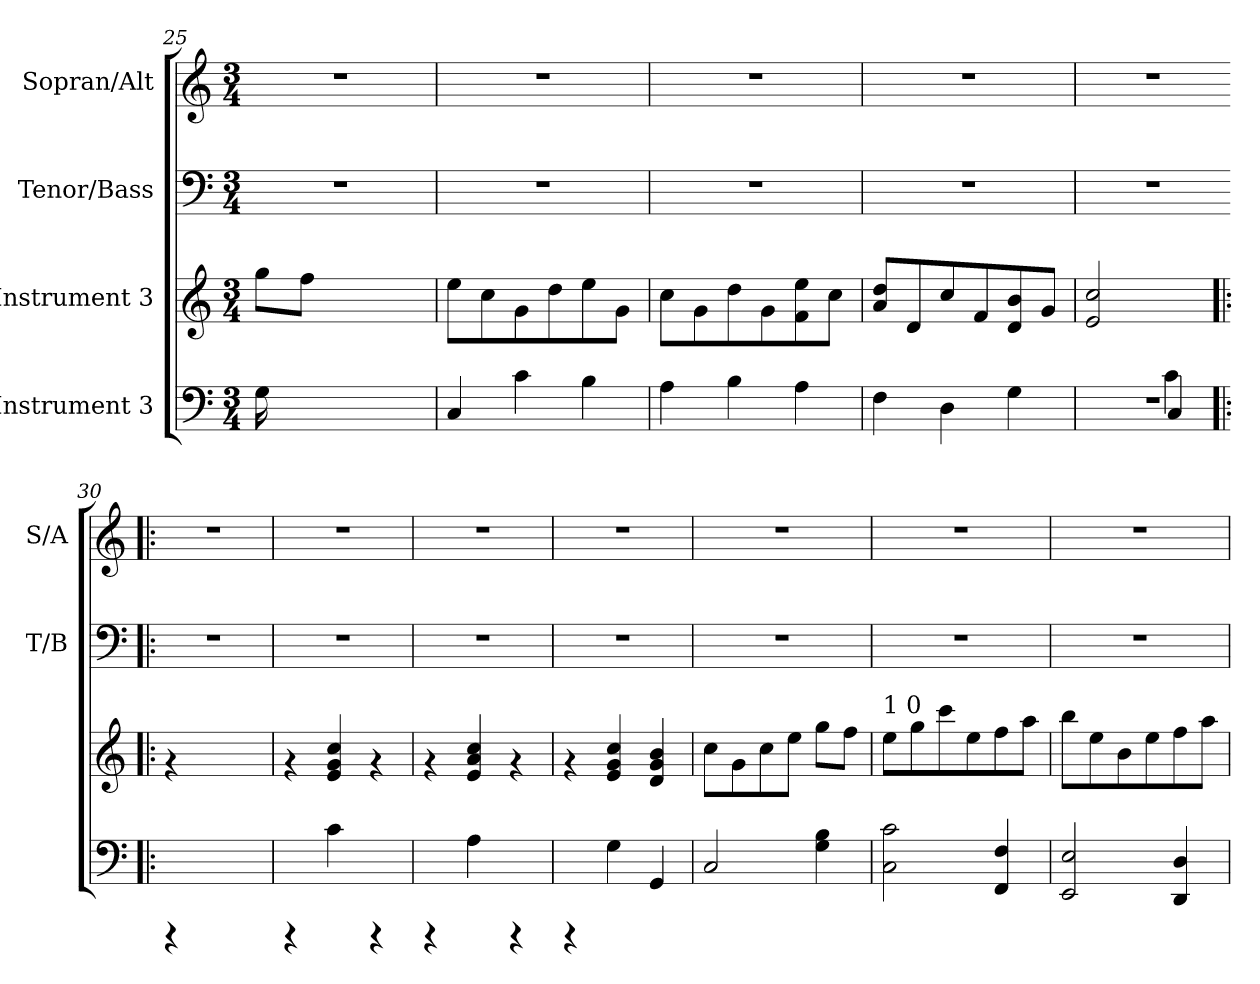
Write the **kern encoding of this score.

**kern	**kern	**kern	**kern
*part4	*part3	*part2	*part1
*staff4	*staff3	*staff2	*staff1
*I"Instrument 3	*I"Instrument 3	*I"Tenor/Bass	*I"Sopran/Alt
*	*	*I'T/B	*I'S/A
!!LO:PB:g=z
*clefF4	*clefG2	*clefF4	*clefG2
*k[]	*k[]	*k[]	*k[]
*C:	*C:	*C:	*C:
*M3/4	*M3/4	*M3/4	*M3/4
=25	=25	=25	=25
16G\	8gg\L	2.r	2.r
2ryy	.	.	.
.	8ff\J	.	.
.	2ryy	.	.
8.ryy	.	.	.
=26	=26	=26	=26
4C/	8ee\L	2.r	2.r
.	8cc\	.	.
4c\	8g\	.	.
.	8dd\	.	.
4B\	8ee\	.	.
.	8g\J	.	.
=27	=27	=27	=27
4A\	8cc\L	2.r	2.r
.	8g\	.	.
4B\	8dd\	.	.
.	8g\	.	.
4A\	8ee\ 8f\	.	.
.	8cc\J	.	.
=28	=28	=28	=28
4F\	8a/ 8dd/L	2.r	2.r
.	8d/	.	.
4D\	8cc/	.	.
.	8f/	.	.
4G\	8d/ 8b/	.	.
.	8g/J	.	.
=29	=29	=29	=29
*^	*	*	*
*	*^	*	*	*
2ryy	2ryy	2.r	2e/ 2cc/	2.r	2.r
4c\	4C/	.	4ryy	.	.
*v	*v	*v	*	*	*
=30!|:	=30!|:	=30	=30
4rCCC	4rf	2.r	2.r
2ryy	2ryy	.	.
!!LO:LB:g=z
=31	=31	=31	=31
4rCCC	4rf	2.r	2.r
4c\	4g/ 4e/ 4cc/	.	.
4rCCC	4rf	.	.
=32	=32	=32	=32
4rCCC	4rf	2.r	2.r
4A\	4a/ 4e/ 4cc/	.	.
4rCCC	4rf	.	.
=33	=33	=33	=33
4rCCC	4rf	2.r	2.r
4G\	4g/ 4e/ 4cc/	.	.
4GG/	4b/ 4g/ 4d/	.	.
=34	=34	=34	=34
2C/	8cc\L	2.r	2.r
.	8g\	.	.
.	8cc\	.	.
.	8ee\J	.	.
4B\ 4G\	8gg\L	.	.
.	8ff\J	.	.
!!LO:LB:g=z
=35	=35	=35	=35
!	!LO:TX:a:t=1 0	!	!
2c\ 2C\	8ee\L	2.r	2.r
.	8gg\	.	.
.	8ccc\	.	.
.	8ee\	.	.
4F/ 4FF/	8ff\	.	.
.	8aa\J	.	.
=36	=36	=36	=36
2EE/ 2E/	8bb\L	2.r	2.r
.	8ee\	.	.
.	8b\	.	.
.	8ee\	.	.
4DD/ 4D/	8ff\	.	.
.	8aa\J	.	.
=	=	=	=
*-	*-	*-	*-
